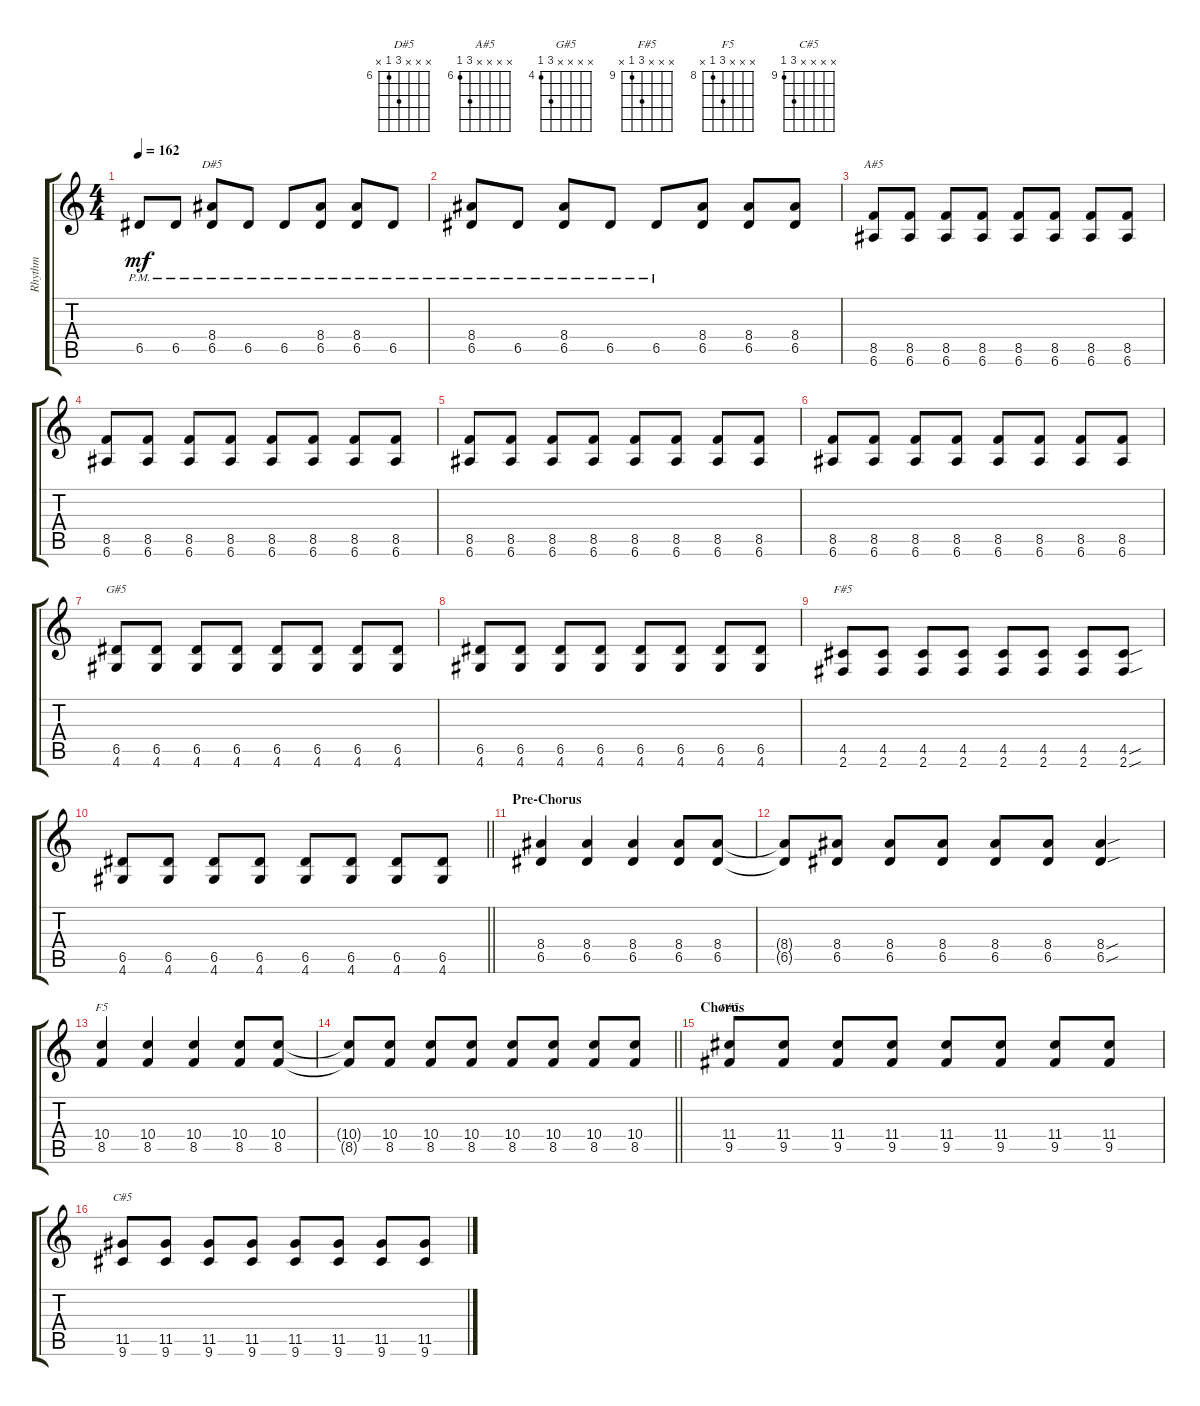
\track ("Rhythm" "Rhythm") {instrument overdrivenguitar}
\staff {score tabs}
\tuning (E4 B3 G3 D3 A2 E2) {hide}
\chord ("D#5" x x x 8 6 x) {firstfret 6}
\chord ("A#5" x x x x 8 6) {firstfret 6}
\chord ("G#5" x x x x 6 4) {firstfret 4}
\chord ("F#5" x x x x 4 2)
\chord ("F5" x x x 10 8 x) {firstfret 8}
\chord ("F#5" x x x 11 9 x) {firstfret 9}
\chord ("C#5" x x x x 11 9) {firstfret 9}
\ts (4 4)
\tempo 162
\clef g2
\ks c
6.5{pm}.8{dy mf} 6.5{pm}.8 (8.4{pm} 6.5{pm}).8{ch "D#5"} 6.5{pm}.8 6.5{pm}.8 (8.4{pm} 6.5{pm}).8 (8.4{pm} 6.5{pm}).8 6.5{pm}.8 |
(8.4{pm} 6.5{pm}).8 6.5{pm}.8 (8.4{pm} 6.5{pm}).8 6.5{pm}.8 6.5{pm}.8 (8.4 6.5).8 (8.4 6.5).8 (8.4 6.5).8 |
(8.5 6.6).8{ch "A#5"} (8.5 6.6).8 (8.5 6.6).8 (8.5 6.6).8 (8.5 6.6).8 (8.5 6.6).8 (8.5 6.6).8 (8.5 6.6).8 |
(8.5 6.6).8 (8.5 6.6).8 (8.5 6.6).8 (8.5 6.6).8 (8.5 6.6).8 (8.5 6.6).8 (8.5 6.6).8 (8.5 6.6).8 |
(8.5 6.6).8 (8.5 6.6).8 (8.5 6.6).8 (8.5 6.6).8 (8.5 6.6).8 (8.5 6.6).8 (8.5 6.6).8 (8.5 6.6).8 |
(8.5 6.6).8 (8.5 6.6).8 (8.5 6.6).8 (8.5 6.6).8 (8.5 6.6).8 (8.5 6.6).8 (8.5 6.6).8 (8.5 6.6).8 |
(6.5 4.6).8{ch "G#5"} (6.5 4.6).8 (6.5 4.6).8 (6.5 4.6).8 (6.5 4.6).8 (6.5 4.6).8 (6.5 4.6).8 (6.5 4.6).8 |
(6.5 4.6).8 (6.5 4.6).8 (6.5 4.6).8 (6.5 4.6).8 (6.5 4.6).8 (6.5 4.6).8 (6.5 4.6).8 (6.5 4.6).8 |
(4.5 2.6).8{ch "F#5"} (4.5 2.6).8 (4.5 2.6).8 (4.5 2.6).8 (4.5 2.6).8 (4.5 2.6).8 (4.5 2.6).8 (4.5{sou} 2.6{sou}).8 |
\barLineRight lightlight
(6.5 4.6).8 (6.5 4.6).8 (6.5 4.6).8 (6.5 4.6).8 (6.5 4.6).8 (6.5 4.6).8 (6.5 4.6).8 (6.5 4.6).8 |
\section ("" "Pre-Chorus")
(8.4 6.5).4 (8.4 6.5).4 (8.4 6.5).4 (8.4 6.5).8 (8.4 6.5).8 |
(8.4{t} 6.5{t}).8 (8.4 6.5).8 (8.4 6.5).8 (8.4 6.5).8 (8.4 6.5).8 (8.4 6.5).8 (8.4{sou} 6.5{sou}).4 |
(10.4 8.5).4{ch "F5"} (10.4 8.5).4 (10.4 8.5).4 (10.4 8.5).8 (10.4 8.5).8 |
\barLineRight lightlight
(10.4{t} 8.5{t}).8 (10.4 8.5).8 (10.4 8.5).8 (10.4 8.5).8 (10.4 8.5).8 (10.4 8.5).8 (10.4 8.5).8 (10.4 8.5).8 |
\section ("" "Chorus")
(11.4 9.5).8{ch "F#5"} (11.4 9.5).8 (11.4 9.5).8 (11.4 9.5).8 (11.4 9.5).8 (11.4 9.5).8 (11.4 9.5).8 (11.4 9.5).8 |
(11.5 9.6).8{ch "C#5"} (11.5 9.6).8 (11.5 9.6).8 (11.5 9.6).8 (11.5 9.6).8 (11.5 9.6).8 (11.5 9.6).8 (11.5 9.6).8
